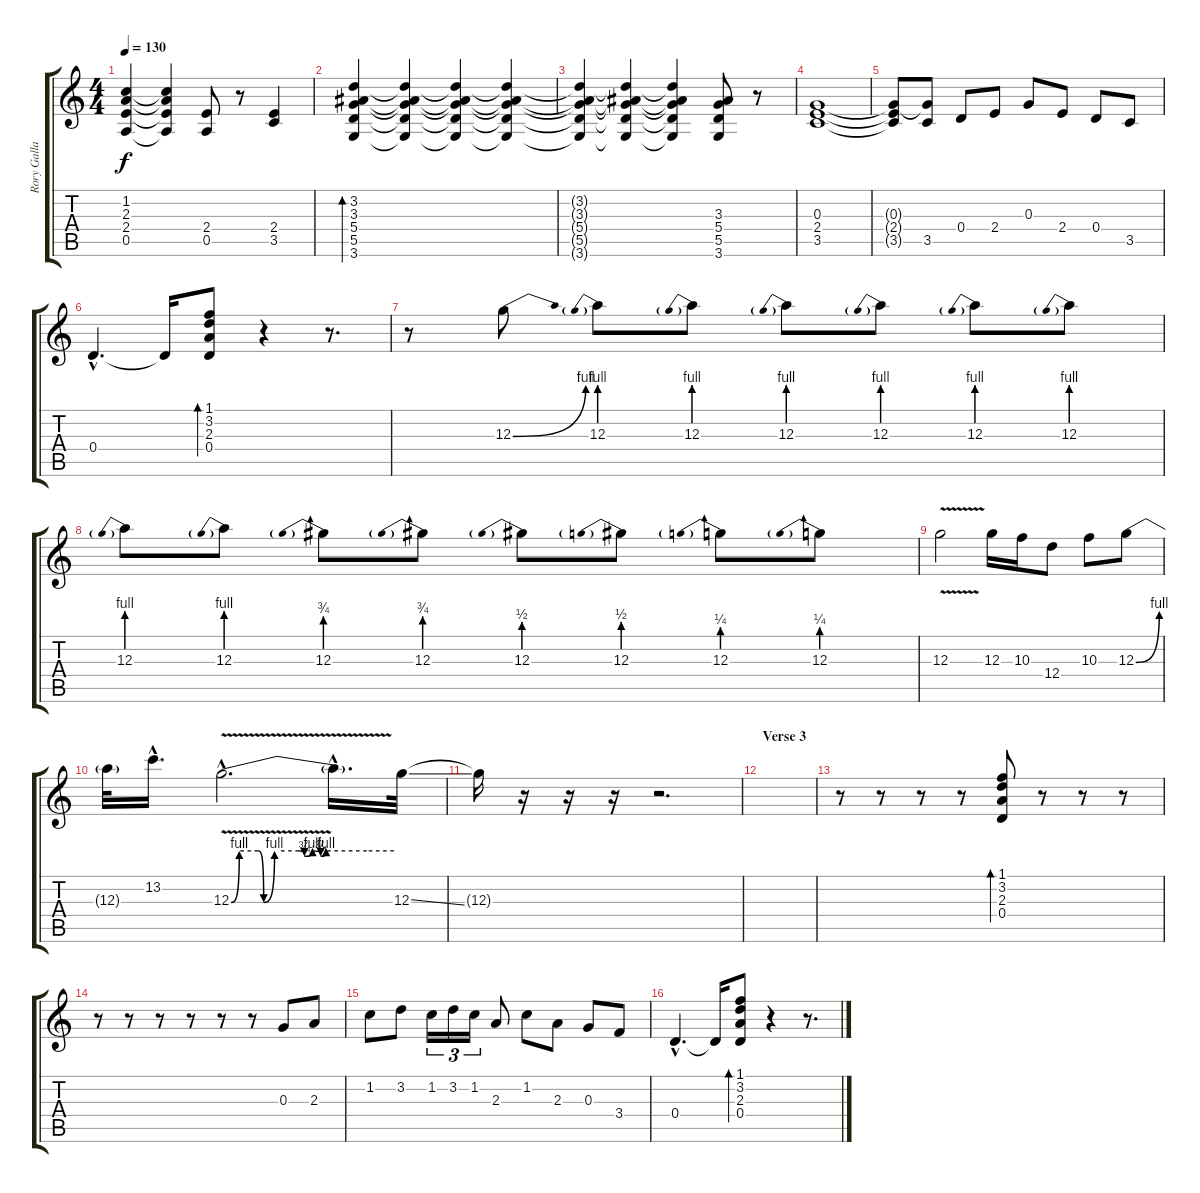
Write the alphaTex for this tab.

\track ("Rory Gallagher (for sound)" "Rory Galla") {instrument electricguitarjazz}
\staff {score tabs}
\tuning (E4 B3 G3 D3 A2 E2) {hide}
\ts (4 4)
\tempo 130
\clef g2
\ks c
(1.2{t} 2.3{t} 2.4{t} 0.5{t}).4{dy f} (1.2{t} 2.3{t} 2.4{t} 0.5{t}).4 (2.4 0.5).8 r.8 (2.4 3.5).4 |
(3.2 3.3 5.4 5.5 3.6).4{bd 120} (3.2{t} 3.3{t} 5.4{t} 5.5{t} 3.6{t}).4 (3.2{t} 3.3{t} 5.4{t} 5.5{t} 3.6{t}).4 (3.2{t} 3.3{t} 5.4{t} 5.5{t} 3.6{t}).4 |
(3.2{t} 3.3{t} 5.4{t} 5.5{t} 3.6{t}).4 (3.2{t} 3.3{t} 5.4{t} 5.5{t} 3.6{t}).4 (3.2{t} 3.3{t} 5.4{t} 5.5{t} 3.6{t}).4 (3.3 5.4 5.5 3.6).8 r.8 |
(0.3 2.4 3.5).1 |
(0.3{t} 2.4{t} 3.5{t}).8 (0.3{t} 3.5).8 0.4.8 2.4.8 0.3.8 2.4.8 0.4.8 3.5.8 |
0.4{hac}.4{d} 0.4{t}.16 (1.1 3.2 2.3 0.4).8{bd 120} r.4 r.8{d} |
r.8 12.3{be (bend 0 0 60 4)}.8 12.3{be (prebend 0 4 60 4)}.8 12.3{be (prebend 0 4 60 4)}.8 12.3{be (prebend 0 4 60 4)}.8 12.3{be (prebend 0 4 60 4)}.8 12.3{be (prebend 0 4 60 4)}.8 12.3{be (prebend 0 4 60 4)}.8 |
12.3{be (prebend 0 4 60 4)}.8 12.3{be (prebend 0 4 60 4)}.8 12.3{be (prebend 0 3 60 3)}.8 12.3{be (prebend 0 3 60 3)}.8 12.3{be (prebend 0 2 60 2)}.8 12.3{be (prebend 0 2 60 2)}.8 12.3{be (prebend 0 1 60 1)}.8 12.3{be (prebend 0 1 60 1)}.8 |
12.3{v}.2 12.3.16 10.3.16 12.4.8 10.3.8 12.3{be (bend 0 0 60 4)}.8 |
12.3{t}.32 13.2{hac}.16{d} 12.3{be (custom 0 0 3 4 10 4 12 0 16 4 25 4 27 3 30 4 33 3 35 4 50 4 60 4) v hac}.2{d} 12.3{hac t}.16{d} 12.3{ss}.32 |
12.3{t}.16 r.16 r.16 r.16 r.2{d} |
\section ("" "Verse 3")
|
r.8 r.8 r.8 r.8 (1.1 3.2 2.3 0.4).8{bd 120} r.8 r.8 r.8 |
r.8 r.8 r.8 r.8 r.8 r.8 0.3.8 2.3.8 |
1.2.8 3.2.8 1.2.16{tu (3 2)} 3.2.16{tu (3 2)} 1.2.16{tu (3 2)} 2.3.8 1.2.8 2.3.8 0.3.8 3.4.8 |
0.4{hac}.4{d} 0.4{t}.16 (1.1 3.2 2.3 0.4).8{bd 480} r.4 r.8{d}
